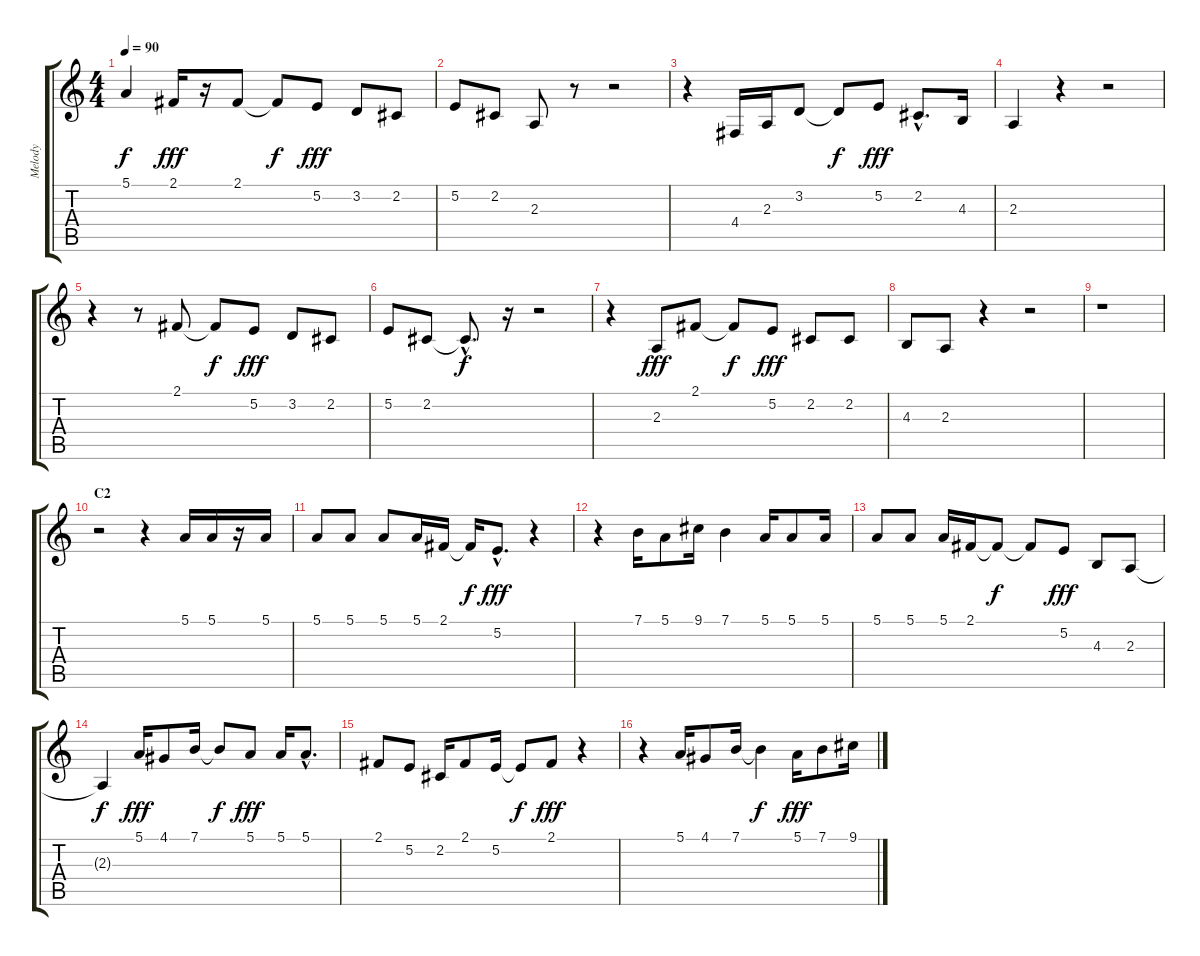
\track ("Melody" "Melody") {instrument lead6voice}
\staff {score tabs}
\tuning (E4 B3 G3 D3 A2 E2) {hide}
\ts (4 4)
\tempo 90
\clef g2
\ks c
5.1{t}.4{dy f} 2.1.16{dy fff} r.16 2.1.8 2.1{t}.8{dy f} 5.2.8{dy fff} 3.2.8 2.2.8 |
5.2.8 2.2.8 2.3.8 r.8 r.2 |
r.4 4.4.16 2.3.16 3.2.8 3.2{t}.8{dy f} 5.2.8{dy fff} 2.2{hac}.8{d} 4.3.16 |
2.3.4 r.4 r.2 |
r.4 r.8 2.1.8 2.1{t}.8{dy f} 5.2.8{dy fff} 3.2.8 2.2.8 |
5.2.8 2.2.8 2.2{hac t}.8{d dy f} r.16 r.2 |
r.4 2.3.8{dy fff} 2.1.8 2.1{t}.8{dy f} 5.2.8{dy fff} 2.2.8 2.2.8 |
4.3.8 2.3.8 r.4 r.2 |
r.1 |
\section ("" "C2")
r.2 r.4 5.1.16 5.1.16 r.16 5.1.16 |
5.1.8 5.1.8 5.1.8 5.1.16 2.1.16 2.1{t}.16{dy f} 5.2{hac}.8{d dy fff} r.4 |
r.4 7.1.16 5.1.8 9.1.16 7.1.4 5.1.16 5.1.8 5.1.16 |
5.1.8 5.1.8 5.1.16 2.1.16 2.1{t}.8{dy f} 2.1{t}.8 5.2.8{dy fff} 4.3.8 2.3.8 |
2.3{t}.4{dy f} 5.1.16{dy fff} 4.1.8 7.1.16 7.1{t}.8{dy f} 5.1.8{dy fff} 5.1.16 5.1{hac}.8{d} |
2.1.8 5.2.8 2.2.16 2.1.8 5.2.16 5.2{t}.8{dy f} 2.1.8{dy fff} r.4 |
r.4 5.1.16 4.1.8 7.1.16 7.1{t}.4{dy f} 5.1.16{dy fff} 7.1.8 9.1.16
